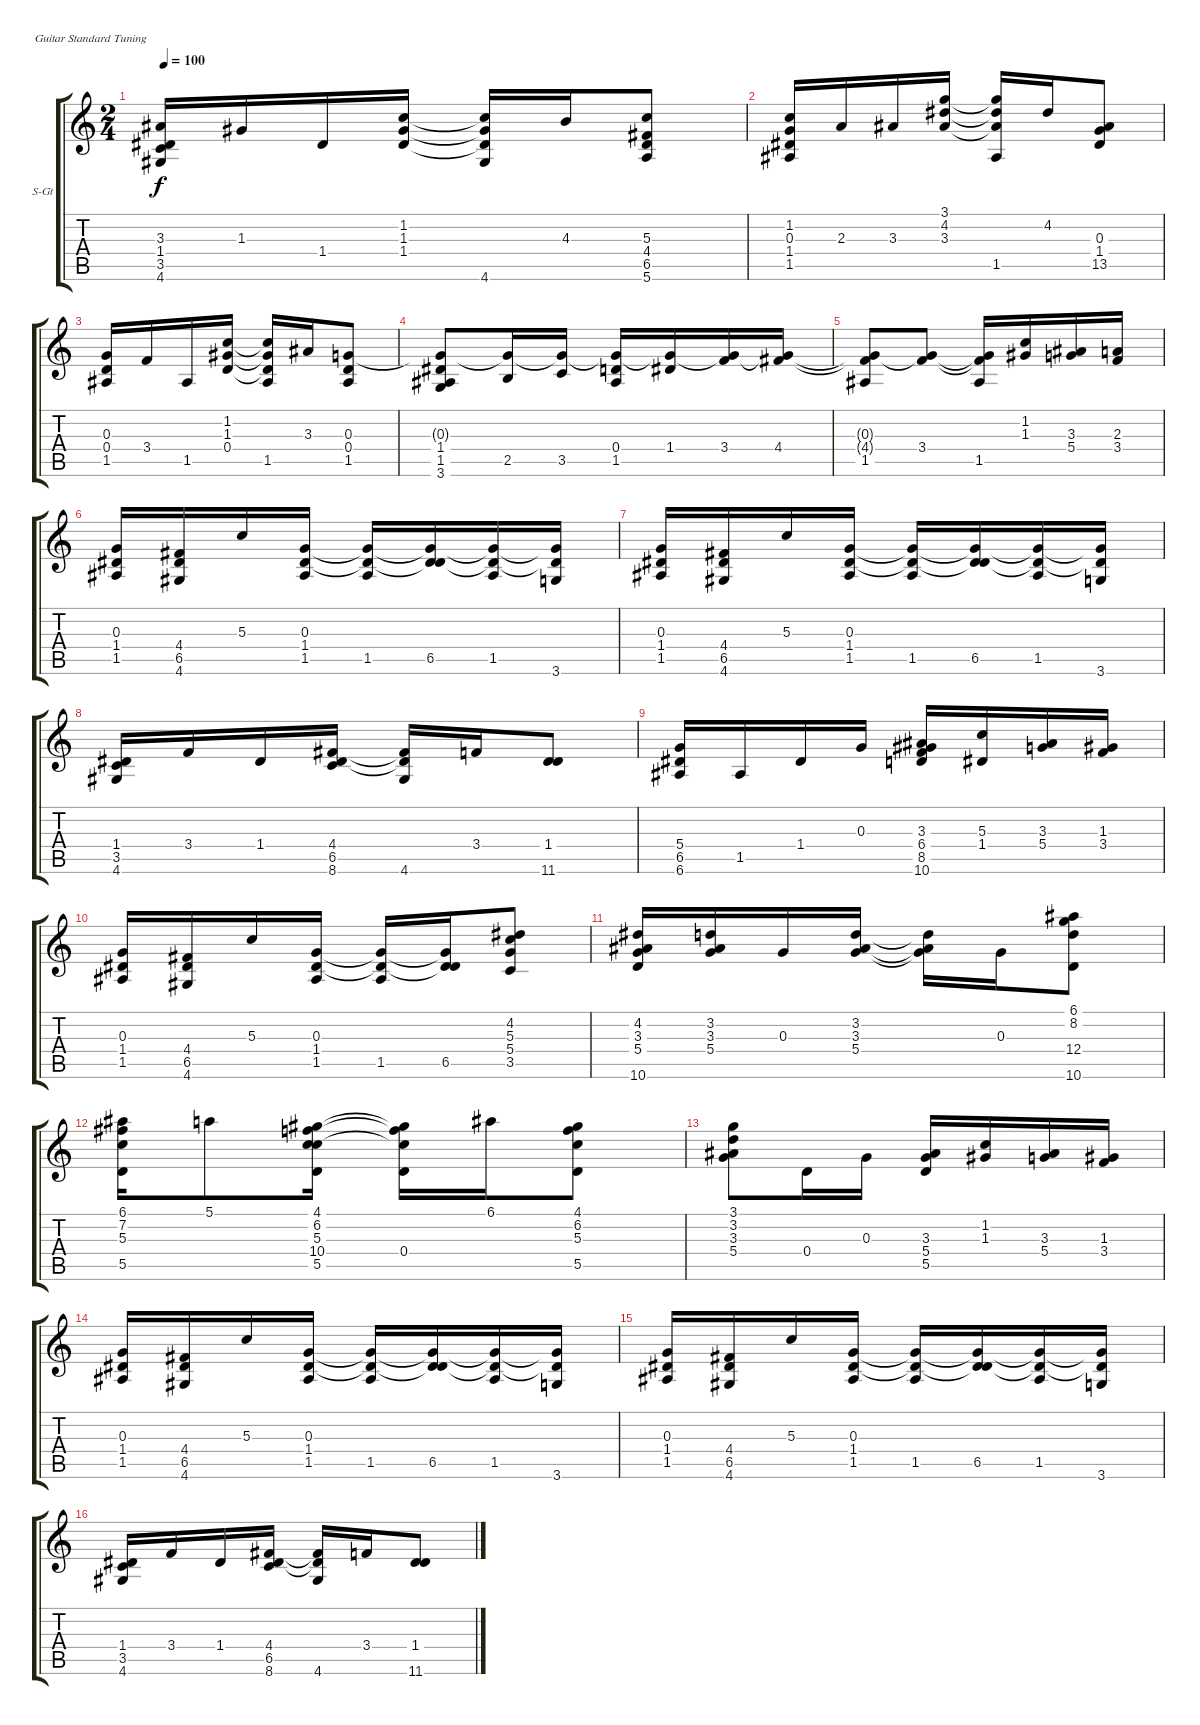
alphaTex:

\bracketExtendMode groupsimilarinstruments
\firstSystemTrackNameOrientation horizontal
\otherSystemsTrackNameOrientation horizontal
\track ("Track 1" "S-Gt") {instrument acousticgrandpiano}
\staff {score tabs}
\tuning (E4 B3 G3 D3 A2 E2)
\displaytranspose 12
\ts (2 4)
\tempo 100
\clef g2
\ks c
(3.3 1.4 3.5 4.6).16{dy f} 1.3.16 1.4.16 (1.2 1.3 1.4).16 (1.2{t} 1.3{t} 1.4{t} 4.6).16 4.3.16 (5.3 4.4 6.5 5.6).8 |
(1.2 0.3 1.4 1.5).16 2.3.16 3.3.16 (3.1 4.2 3.3).16 (3.1{t} 4.2{t} 3.3{t} 1.5).16 4.2.16 (0.3 1.4 13.5).8 |
(0.3 0.4 1.5).16 3.4.16 1.5.16 (1.2 1.3 0.4).16 (1.2{t} 1.3{t} 0.4{t} 1.5).16 3.3.16 (0.3 0.4 1.5).8 |
(1.4 1.5 3.6 0.3{t}).8 (2.5 0.3{t}).16 (3.5 0.3{t}).16 (0.4 1.5 0.3{t}).16 (1.4 0.3{t}).16 (3.4 0.3{t}).16 (4.4 0.3{t}).16 |
(0.3{t} 4.4{t} 1.5).8 (3.4 0.3{t}).8 (0.3{t} 3.4{t} 1.5).16 (1.2 1.3).16 (3.3 5.4).16 (2.3 3.4).16 |
(0.3 1.4 1.5).16 (4.4 6.5 4.6).16 5.3.16 (0.3 1.4 1.5).16 (0.3{t} 1.4{t} 1.5).16 (0.3{t} 1.4{t} 6.5).16 (0.3{t} 1.4{t} 1.5).16 (0.3{t} 1.4{t} 3.6).16 |
(0.3 1.4 1.5).16 (4.4 6.5 4.6).16 5.3.16 (0.3 1.4 1.5).16 (0.3{t} 1.4{t} 1.5).16 (0.3{t} 1.4{t} 6.5).16 (0.3{t} 1.4{t} 1.5).16 (0.3{t} 1.4{t} 3.6).16 |
(1.4 3.5 4.6).16 3.4.16 1.4.16 (4.4 6.5 8.6).16 (4.4{t} 6.5{t} 4.6).16 3.4.16 (1.4 11.6).8 |
(5.4 6.5 6.6).16 1.5.16 1.4.16 0.3.16 (3.3 6.4 8.5 10.6).16 (5.3 1.4).16 (3.3 5.4).16 (1.3 3.4).16 |
(0.3 1.4 1.5).16 (4.4 6.5 4.6).16 5.3.16 (0.3 1.4 1.5).16 (0.3{t} 1.4{t} 1.5).16 (0.3{t} 1.4{t} 6.5).16 (4.2 5.3 5.4 3.5).8 |
(4.2 3.3 5.4 10.6).16 (3.2 3.3 5.4).16 0.3.16 (3.2 3.3 5.4).16 (3.2{t} 3.3{t} 5.4{t}).16 0.3.16 (6.1 8.2 12.4 10.6).8 |
(6.1 7.2 5.3 5.5).16 5.1.8 (4.1 6.2 5.3 10.4 5.5).16 (4.1{t} 6.2{t} 5.3{t} 0.4).16 6.1.16 (4.1 6.2 5.3 5.5).8 |
(3.1 3.2 3.3 5.4).8 0.4.16 0.3.16 (3.3 5.4 5.5).16 (1.2 1.3).16 (3.3 5.4).16 (1.3 3.4).16 |
(0.3 1.4 1.5).16 (4.4 6.5 4.6).16 5.3.16 (0.3 1.4 1.5).16 (0.3{t} 1.4{t} 1.5).16 (0.3{t} 1.4{t} 6.5).16 (0.3{t} 1.4{t} 1.5).16 (0.3{t} 1.4{t} 3.6).16 |
(0.3 1.4 1.5).16 (4.4 6.5 4.6).16 5.3.16 (0.3 1.4 1.5).16 (0.3{t} 1.4{t} 1.5).16 (0.3{t} 1.4{t} 6.5).16 (0.3{t} 1.4{t} 1.5).16 (0.3{t} 1.4{t} 3.6).16 |
(1.4 3.5 4.6).16 3.4.16 1.4.16 (4.4 6.5 8.6).16 (4.4{t} 6.5{t} 4.6).16 3.4.16 (1.4 11.6).8
